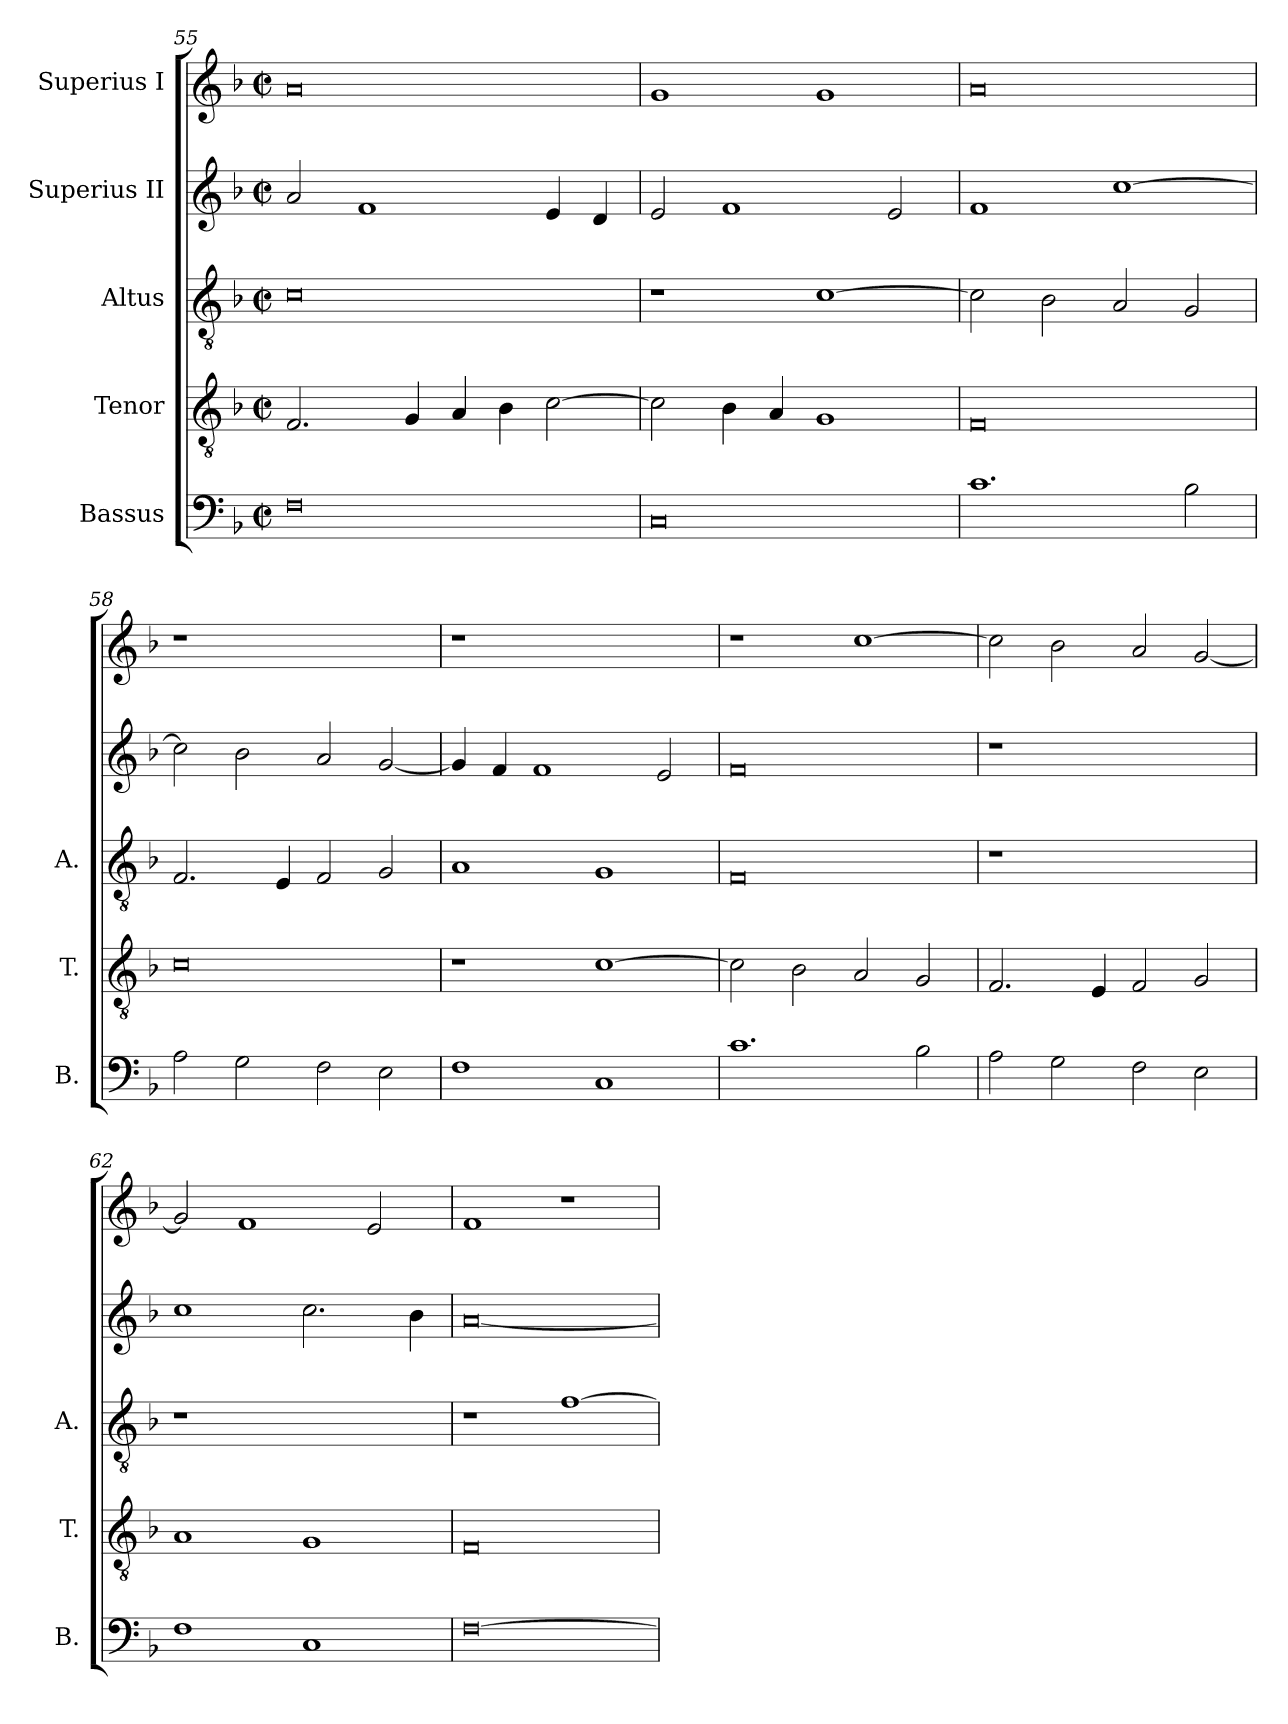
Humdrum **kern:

**kern	**kern	**kern	**kern	**kern
*part5	*part4	*part3	*part2	*part1
*staff5	*staff4	*staff3	*staff2	*staff1
*I"Bassus	*I"Tenor	*I"Altus	*I"Superius II	*I"Superius I
*I'B.	*I'T.	*I'A.	*	*
!!LO:LB:g=z
*clefF4	*clefGv2	*clefGv2	*clefG2	*clefG2
*	*ITrd7c12	*ITrd7c12	*	*
*k[b-]	*k[b-]	*k[b-]	*k[b-]	*k[b-]
*F:	*F:	*F:	*F:	*F:
*M2/2	*M2/2	*M2/2	*M2/2	*M2/2
*met(c|)	*met(c|)	*met(c|)	*met(c|)	*met(c|)
=55	=55	=55	=55	=55
0Fi	2.FFi/	0Ci	2ai/	0ai
.	.	.	1fi	.
.	4GGi/	.	.	.
.	4AAi/	.	.	.
.	4BB-i\	.	.	.
.	[>2Ci\	.	4ei/	.
.	.	.	4di/	.
=56	=56	=56	=56	=56
0Ci	2Ci\]	1r	2ei/	1gi
.	4BB-i\	.	1fi	.
.	4AAi/	.	.	.
.	1GGi	[>1Ci	.	1gi
.	.	.	2ei/	.
=57	=57	=57	=57	=57
1.ci	0FFi	2Ci\]	1fi	0ai
.	.	2BB-i\	.	.
.	.	2AAi/	[>1cci	.
2B-i\	.	2GGi/	.	.
=58	=58	=58	=58	=58
!	!	!	!	!LO:N:vis=1
2Ai\	0Ci	2.FFi/	2cci\]	1r
2Gi\	.	.	2b-i\	.
.	.	4EEi/	.	.
2Fi\	.	2FFi/	2ai/	1ryy
2Ei\	.	2GGi/	[<2gi/	.
=59	=59	=59	=59	=59
!	!	!	!	!LO:N:vis=1
1Fi	1r	1AAi	4gi/]	1r
.	.	.	4fi/	.
.	.	.	1fi	.
1Ci	[>1Ci	1GGi	.	1ryy
.	.	.	2ei/	.
!!LO:PB:g=z
=60	=60	=60	=60	=60
1.ci	2Ci\]	0FFi	0fi	1r
.	2BB-i\	.	.	.
.	2AAi/	.	.	[>1cci
2B-i\	2GGi/	.	.	.
=61	=61	=61	=61	=61
!	!	!LO:N:vis=1	!LO:N:vis=1	!
2Ai\	2.FFi/	1r	1r	2cci\]
2Gi\	.	.	.	2b-i\
.	4EEi/	.	.	.
2Fi\	2FFi/	1ryy	1ryy	2ai/
2Ei\	2GGi/	.	.	[<2gi/
=62	=62	=62	=62	=62
!	!	!LO:N:vis=1	!	!
1Fi	1AAi	1r	1cci	2gi/]
.	.	.	.	1fi
1Ci	1GGi	1ryy	2.cci\	.
.	.	.	.	2ei/
.	.	.	4b-i\	.
=63	=63	=63	=63	=63
[>0Fi	0FFi	1r	[<0ai	1fi
.	.	[>1Fi	.	1r
=	=	=	=	=
*-	*-	*-	*-	*-
